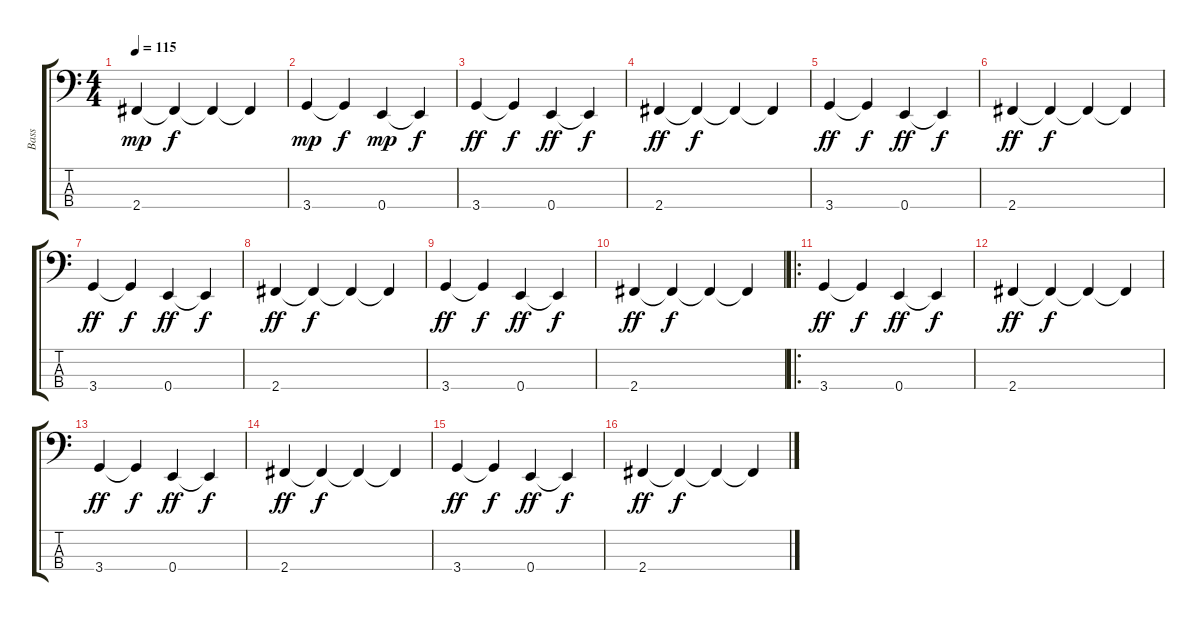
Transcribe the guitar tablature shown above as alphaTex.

\track ("Bass" "Bass") {instrument electricbassfinger}
\staff {score tabs}
\tuning (G2 D2 A1 E1) {hide}
\ts (4 4)
\tempo 115
\clef f4
\ks c
2.4.4{dy mp} 2.4{t}.4{dy f} 2.4{t}.4 2.4{t}.4 |
3.4.4{dy mp} 3.4{t}.4{dy f} 0.4.4{dy mp} 0.4{t}.4{dy f} |
3.4.4{dy ff} 3.4{t}.4{dy f} 0.4.4{dy ff} 0.4{t}.4{dy f} |
2.4.4{dy ff} 2.4{t}.4{dy f} 2.4{t}.4 2.4{t}.4 |
3.4.4{dy ff} 3.4{t}.4{dy f} 0.4.4{dy ff} 0.4{t}.4{dy f} |
2.4.4{dy ff} 2.4{t}.4{dy f} 2.4{t}.4 2.4{t}.4 |
3.4.4{dy ff} 3.4{t}.4{dy f} 0.4.4{dy ff} 0.4{t}.4{dy f} |
2.4.4{dy ff} 2.4{t}.4{dy f} 2.4{t}.4 2.4{t}.4 |
3.4.4{dy ff} 3.4{t}.4{dy f} 0.4.4{dy ff} 0.4{t}.4{dy f} |
2.4.4{dy ff} 2.4{t}.4{dy f} 2.4{t}.4 2.4{t}.4 |
\ro
3.4.4{dy ff} 3.4{t}.4{dy f} 0.4.4{dy ff} 0.4{t}.4{dy f} |
2.4.4{dy ff} 2.4{t}.4{dy f} 2.4{t}.4 2.4{t}.4 |
3.4.4{dy ff} 3.4{t}.4{dy f} 0.4.4{dy ff} 0.4{t}.4{dy f} |
2.4.4{dy ff} 2.4{t}.4{dy f} 2.4{t}.4 2.4{t}.4 |
3.4.4{dy ff} 3.4{t}.4{dy f} 0.4.4{dy ff} 0.4{t}.4{dy f} |
2.4.4{dy ff} 2.4{t}.4{dy f} 2.4{t}.4 2.4{t}.4
